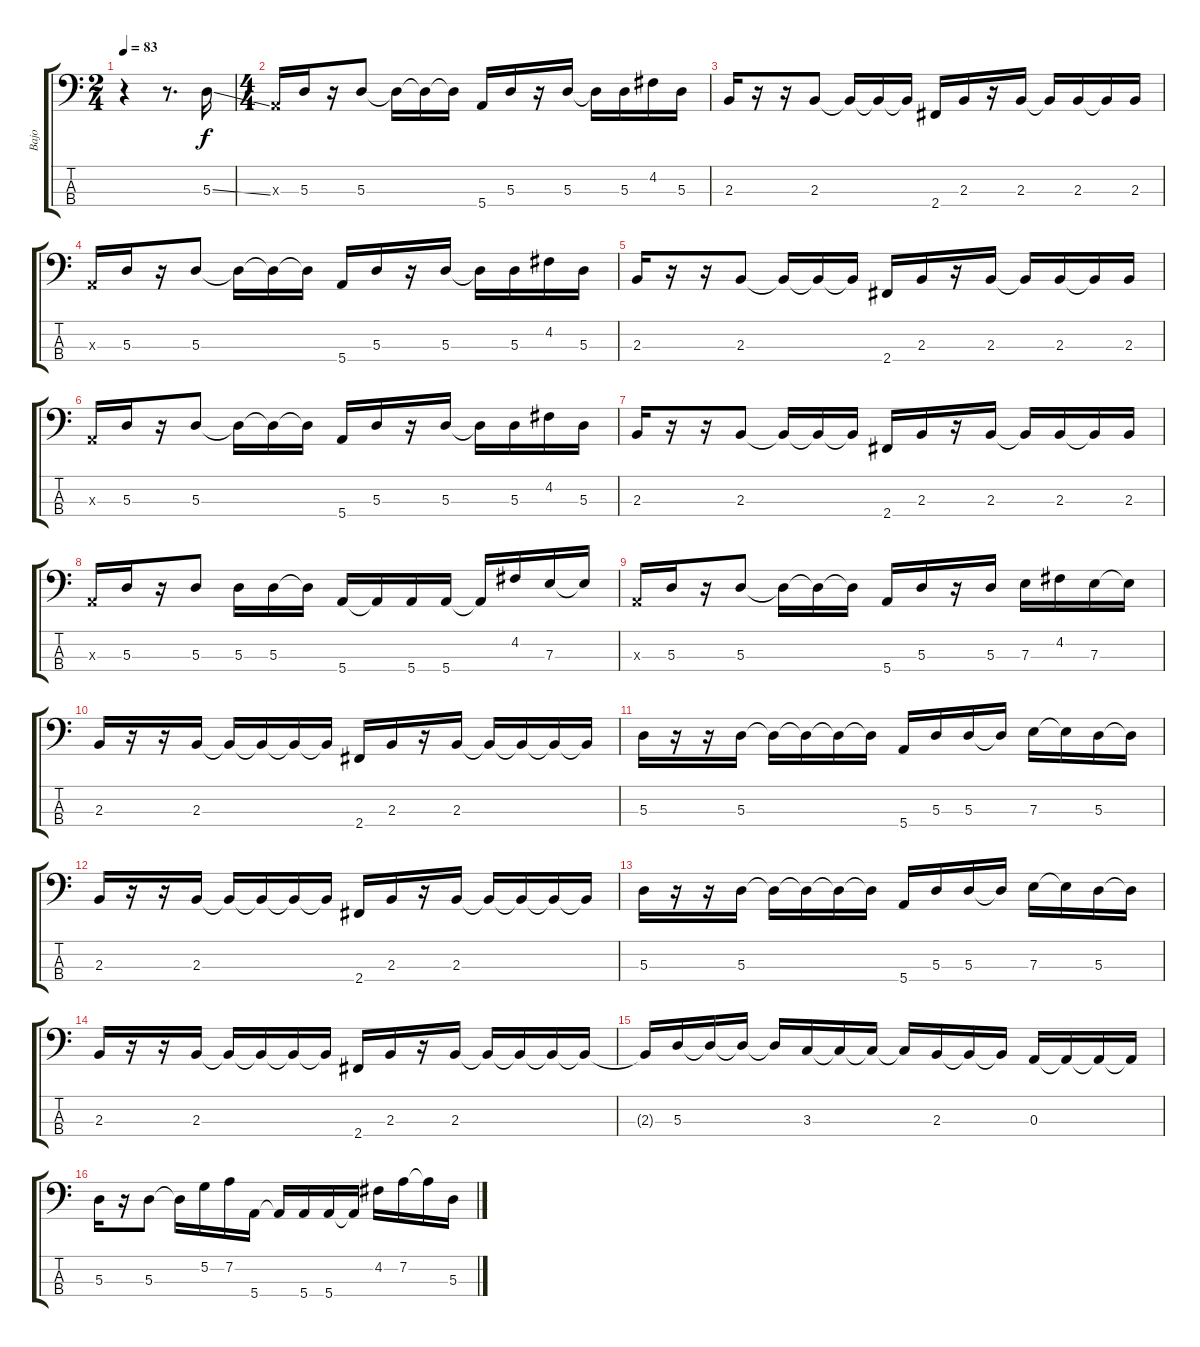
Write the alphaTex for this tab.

\track ("Bajo" "Bajo") {instrument fretlessbass}
\staff {score tabs}
\tuning (G2 D2 A1 E1) {hide}
\ts (2 4)
\tempo 83
\clef f4
\ks c
r.4{dy f instrument fretlessbass} r.8{d} 5.3{ss}.16 |
\ts (4 4)
0.3{x}.16 5.3.16 r.16 5.3.8 5.3{t}.16 5.3{t}.16 5.3{t}.16 5.4.16 5.3.16 r.16 5.3.16 5.3{t}.16 5.3.16 4.2.16 5.3.16 |
2.3.16 r.16 r.16 2.3.8 2.3{t}.16 2.3{t}.16 2.3{t}.16 2.4.16 2.3.16 r.16 2.3.16 2.3{t}.16 2.3.16 2.3{t}.16 2.3.16 |
0.3{x}.16 5.3.16 r.16 5.3.8 5.3{t}.16 5.3{t}.16 5.3{t}.16 5.4.16 5.3.16 r.16 5.3.16 5.3{t}.16 5.3.16 4.2.16 5.3.16 |
2.3.16 r.16 r.16 2.3.8 2.3{t}.16 2.3{t}.16 2.3{t}.16 2.4.16 2.3.16 r.16 2.3.16 2.3{t}.16 2.3.16 2.3{t}.16 2.3.16 |
0.3{x}.16 5.3.16 r.16 5.3.8 5.3{t}.16 5.3{t}.16 5.3{t}.16 5.4.16 5.3.16 r.16 5.3.16 5.3{t}.16 5.3.16 4.2.16 5.3.16 |
2.3.16 r.16 r.16 2.3.8 2.3{t}.16 2.3{t}.16 2.3{t}.16 2.4.16 2.3.16 r.16 2.3.16 2.3{t}.16 2.3.16 2.3{t}.16 2.3.16 |
0.3{x}.16 5.3.16 r.16 5.3.8 5.3.16 5.3.16 5.3{t}.16 5.4.16 5.4{t}.16 5.4.16 5.4.16 5.4{t}.16 4.2.16 7.3.16 7.3{t}.16 |
0.3{x}.16 5.3.16 r.16 5.3.8 5.3{t}.16 5.3{t}.16 5.3{t}.16 5.4.16 5.3.16 r.16 5.3.16 7.3.16 4.2.16 7.3.16 7.3{t}.16 |
2.3.16 r.16 r.16 2.3.16 2.3{t}.16 2.3{t}.16 2.3{t}.16 2.3{t}.16 2.4.16 2.3.16 r.16 2.3.16 2.3{t}.16 2.3{t}.16 2.3{t}.16 2.3{t}.16 |
5.3.16 r.16 r.16 5.3.16 5.3{t}.16 5.3{t}.16 5.3{t}.16 5.3{t}.16 5.4.16 5.3.16 5.3.16 5.3{t}.16 7.3.16 7.3{t}.16 5.3.16 5.3{t}.16 |
2.3.16 r.16 r.16 2.3.16 2.3{t}.16 2.3{t}.16 2.3{t}.16 2.3{t}.16 2.4.16 2.3.16 r.16 2.3.16 2.3{t}.16 2.3{t}.16 2.3{t}.16 2.3{t}.16 |
5.3.16 r.16 r.16 5.3.16 5.3{t}.16 5.3{t}.16 5.3{t}.16 5.3{t}.16 5.4.16 5.3.16 5.3.16 5.3{t}.16 7.3.16 7.3{t}.16 5.3.16 5.3{t}.16 |
2.3.16 r.16 r.16 2.3.16 2.3{t}.16 2.3{t}.16 2.3{t}.16 2.3{t}.16 2.4.16 2.3.16 r.16 2.3.16 2.3{t}.16 2.3{t}.16 2.3{t}.16 2.3{t}.16 |
2.3{t}.16 5.3.16 5.3{t}.16 5.3{t}.16 5.3{t}.16 3.3.16 3.3{t}.16 3.3{t}.16 3.3{t}.16 2.3.16 2.3{t}.16 2.3{t}.16 0.3.16 0.3{t}.16 0.3{t}.16 0.3{t}.16 |
5.3.16 r.16 5.3.8 5.3{t}.16 5.2.16 7.2.16 5.4.16 5.4{t}.16 5.4.16 5.4.16 5.4{t}.16 4.2.16 7.2.16 7.2{t}.16 5.3.16
